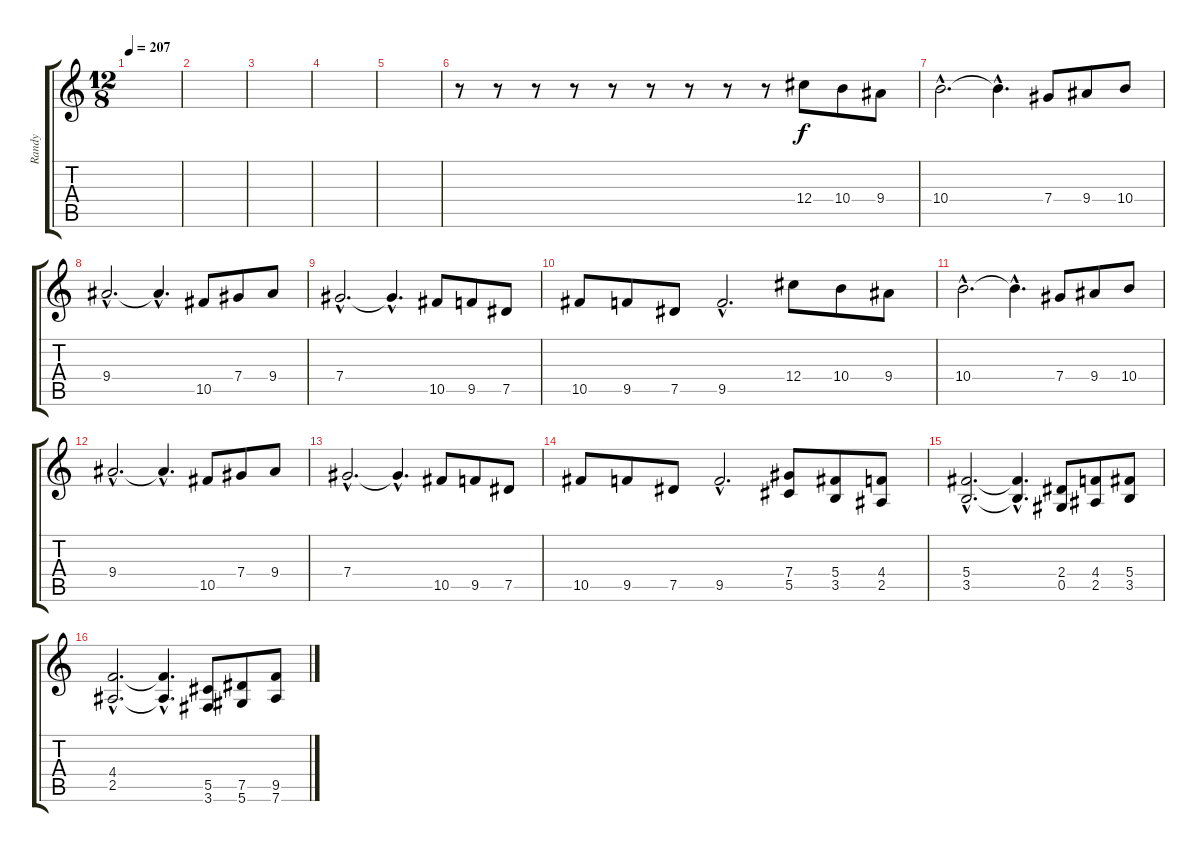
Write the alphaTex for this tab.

\track ("Randy" "Randy") {instrument distortionguitar}
\staff {score tabs}
\tuning (Eb4 Bb3 Gb3 Db3 Ab2 Eb2) {hide}
\ts (12 8)
\tempo 207
\clef g2
\ks c
|
|
|
|
|
r.8 r.8 r.8 r.8 r.8 r.8 r.8 r.8 r.8 12.4.8 10.4.8 9.4.8 |
10.4{hac}.2{d} 10.4{hac t}.4{d} 7.4.8 9.4.8 10.4.8 |
9.4{hac}.2{d} 9.4{hac t}.4{d} 10.5.8 7.4.8 9.4.8 |
7.4{hac}.2{d} 7.4{hac t}.4{d} 10.5.8 9.5.8 7.5.8 |
10.5.8 9.5.8 7.5.8 9.5{hac}.2{d} 12.4.8 10.4.8 9.4.8 |
10.4{hac}.2{d} 10.4{hac t}.4{d} 7.4.8 9.4.8 10.4.8 |
9.4{hac}.2{d} 9.4{hac t}.4{d} 10.5.8 7.4.8 9.4.8 |
7.4{hac}.2{d} 7.4{hac t}.4{d} 10.5.8 9.5.8 7.5.8 |
10.5.8 9.5.8 7.5.8 9.5{hac}.2{d} (7.4 5.5).8 (5.4 3.5).8 (4.4 2.5).8 |
(5.4{hac} 3.5{hac}).2{d} (5.4{hac t} 3.5{hac t}).4{d} (2.4 0.5).8 (4.4 2.5).8 (5.4 3.5).8 |
(4.4{hac} 2.5{hac}).2{d} (4.4{hac t} 2.5{hac t}).4{d} (5.5 3.6).8 (7.5 5.6).8 (9.5 7.6).8
